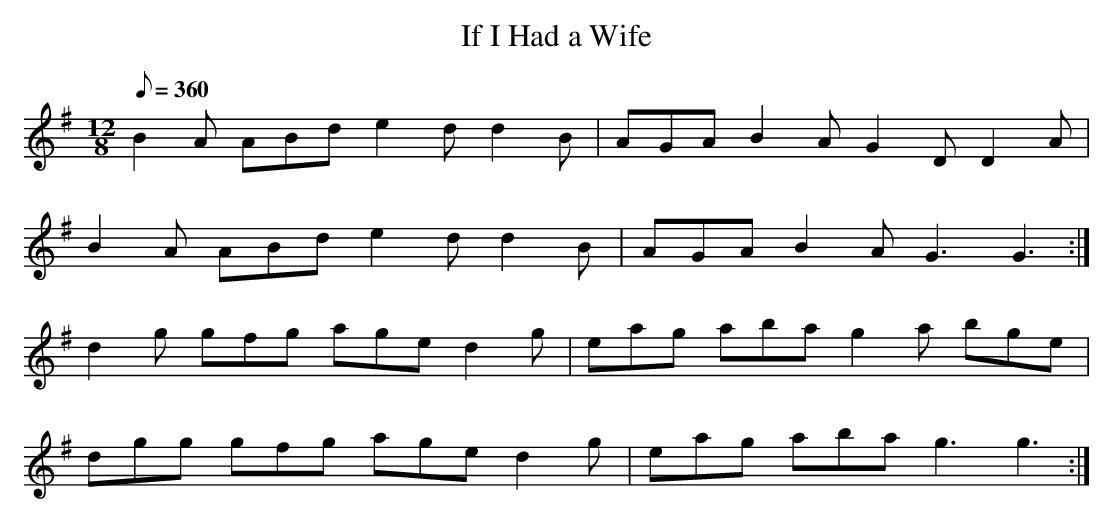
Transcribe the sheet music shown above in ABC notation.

X:1
T: If I Had a Wife
L: 1/8
M: 12/8
Q: 360
K: G
B2A ABd e2d d2B|AGA B2A G2D D2A|
B2A ABd e2d d2B|AGA B2A G3 G3 :|
d2g gfg age d2g|eag aba g2a bge|
dgg gfg age d2g|eag aba g3 g3 :|
